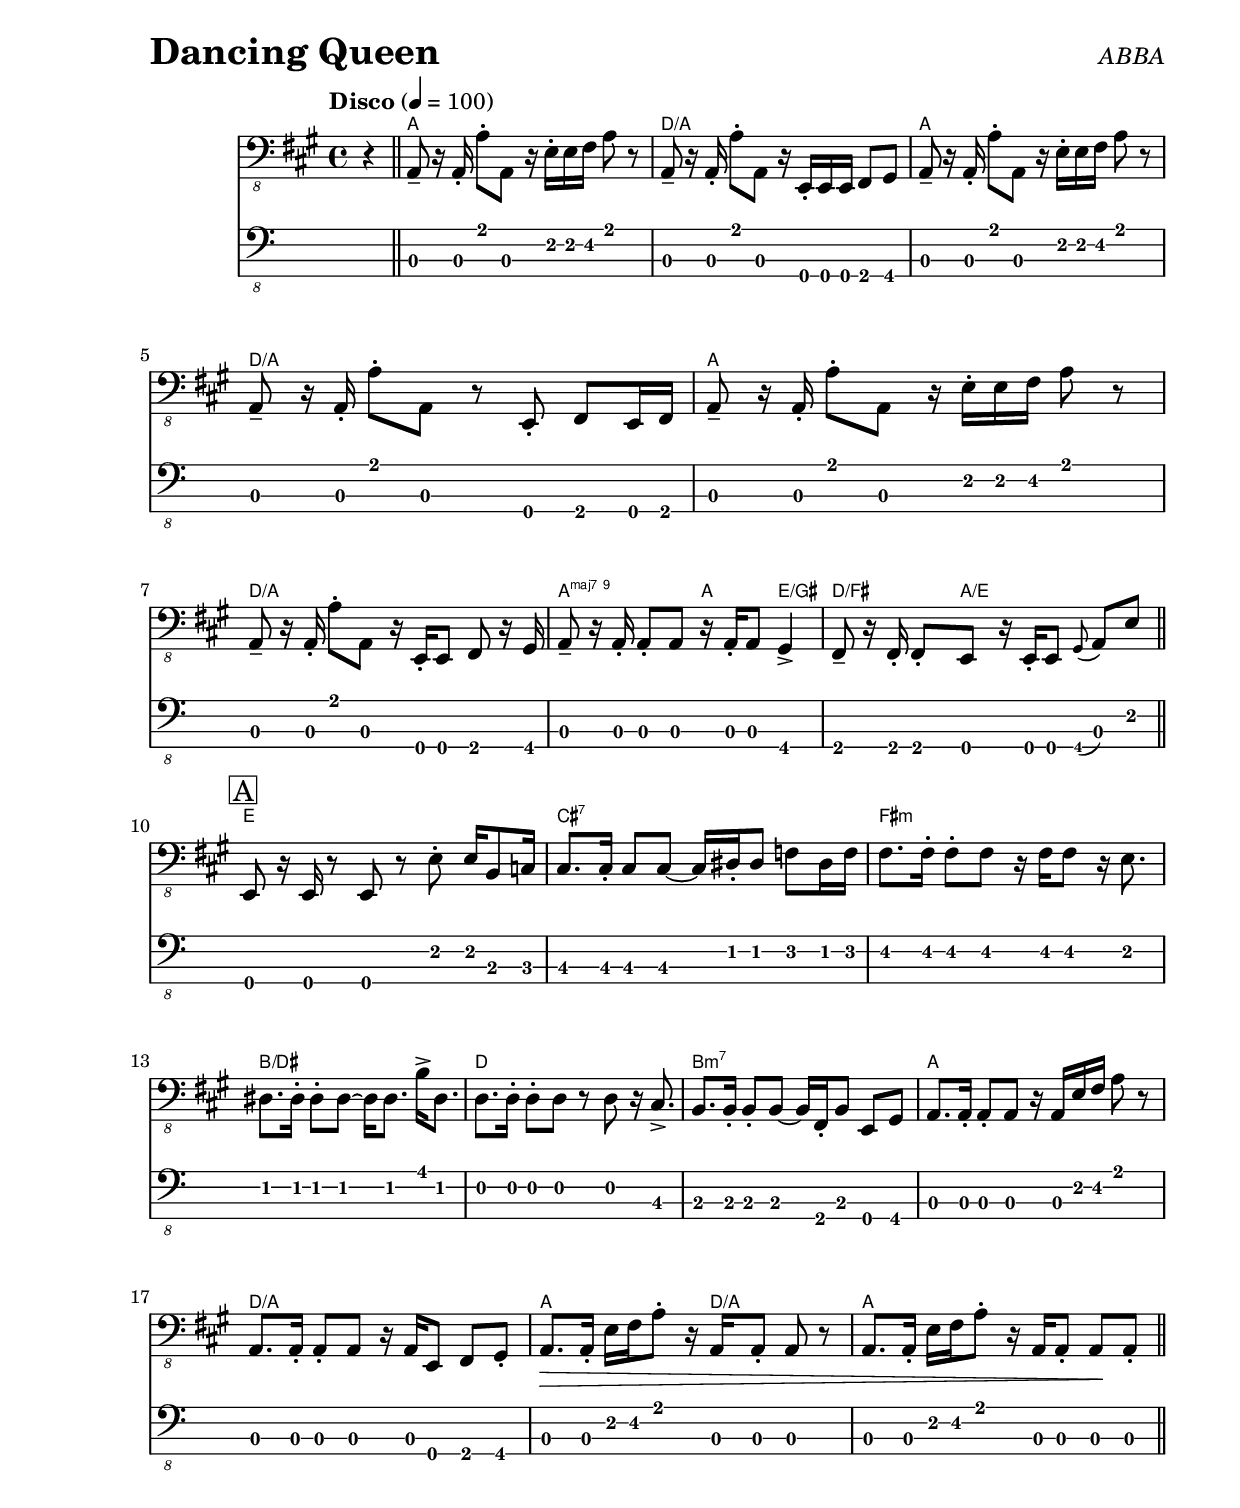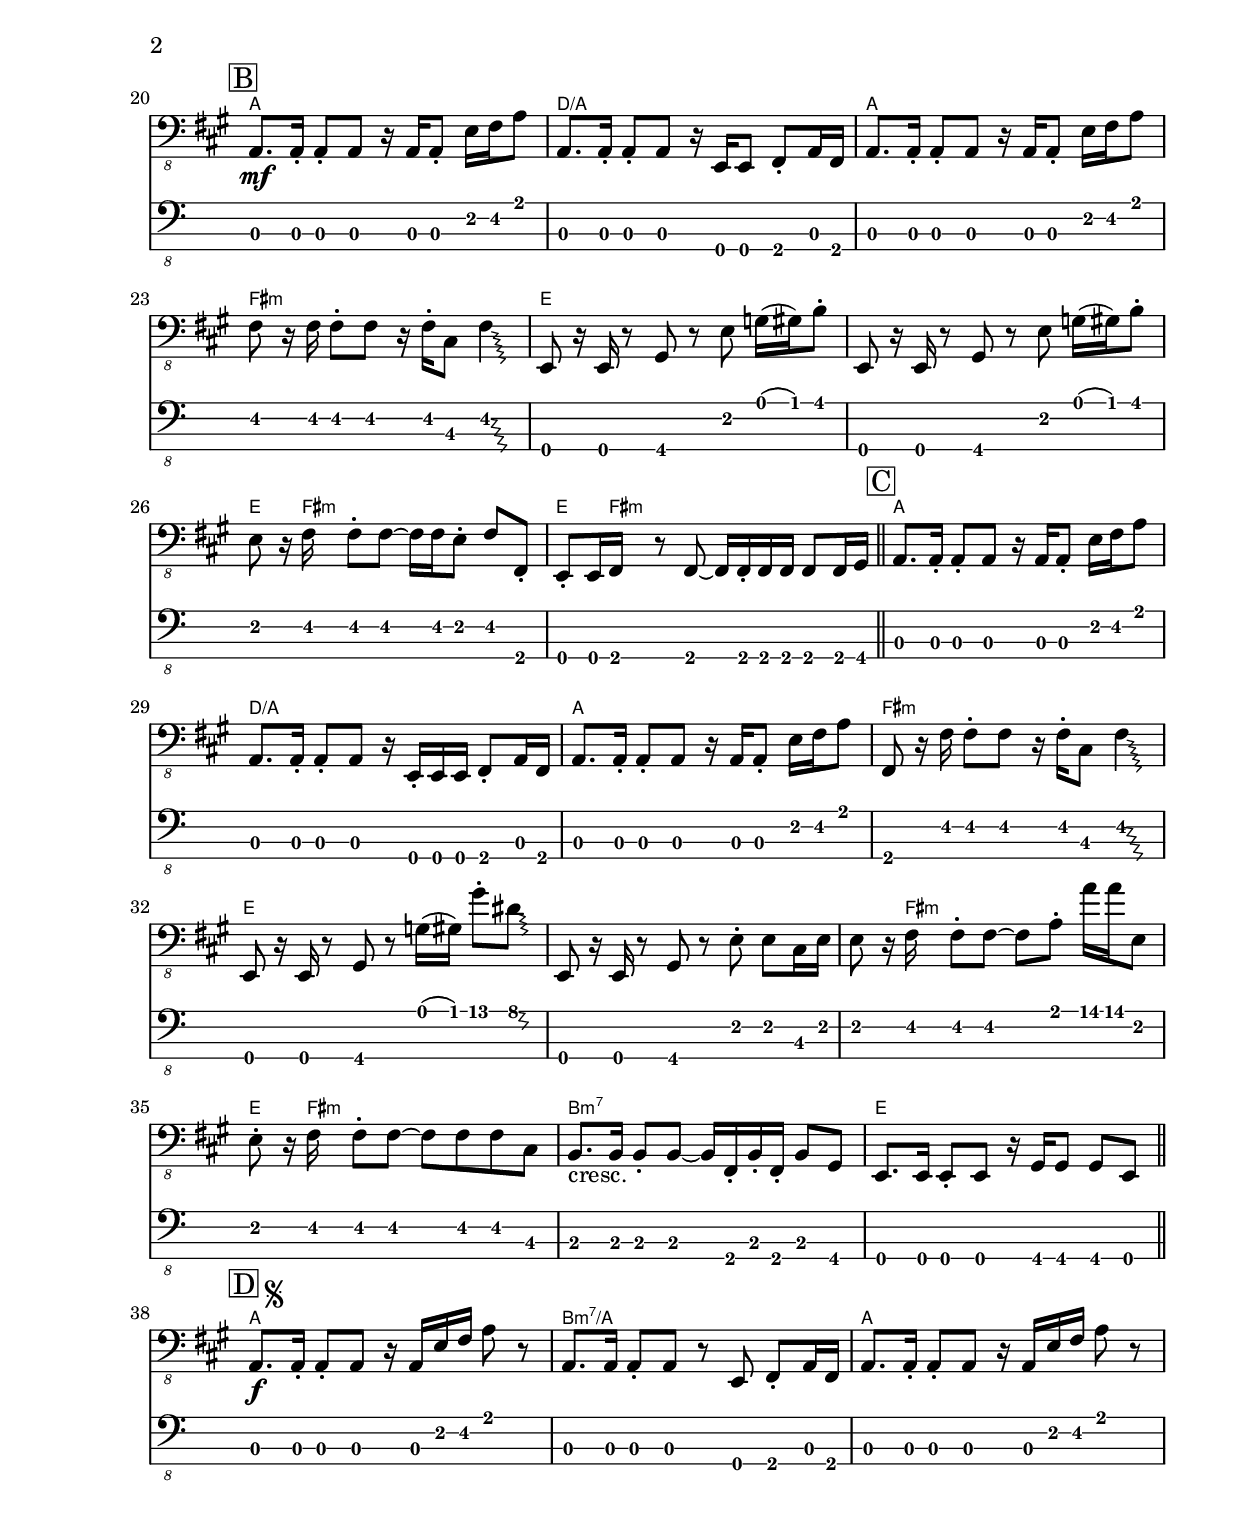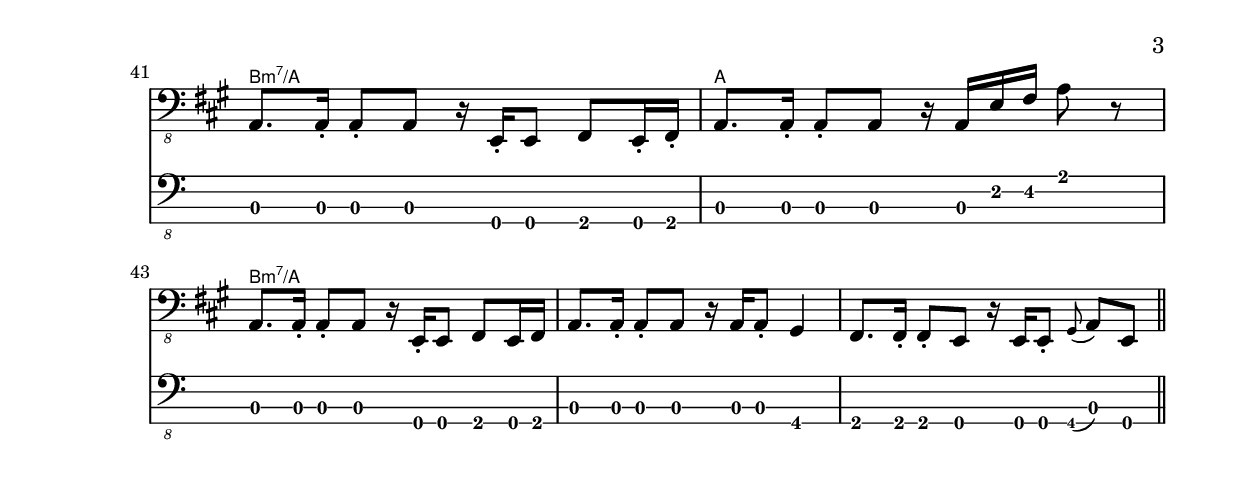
% LilyBin

\version "2.18.0"
\include "english.ly"
DSfine = {
  \once \override Score.RehearsalMark #'break-visibility = #'#(#t #t #f)
  \mark \markup { \small "D.S. al fine" }
}

DS = {
  \once \override Score.RehearsalMark #'break-visibility = #'#(#t #t #f)
  \mark \markup { \small "D.S." }
}

DCfine = {
  \once \override Score.RehearsalMark #'break-visibility = #'#(#t #t #f)
  \mark \markup { \small "D.C. al fine" }
}

DCcoda = {
  \once \override Score.RehearsalMark #'break-visibility = #'#(#t #t #f)
  \mark \markup { \small "D.C. al coda" }
}

DScoda = {
  \once \override Score.RehearsalMark #'break-visibility = #'#(#t #t #f)
  \mark \markup { \small "D.S. al coda" }
}

Fine = {
  \once \override Score.RehearsalMark #'break-visibility = #'#(#t #t #f)
  \mark \markup { \small \italic "fine" }
}

GotoCoda = {
  \once \override Score.RehearsalMark #'break-visibility = #'#(#t #t #f)
  \mark \markup { "To Coda" \musicglyph #"scripts.coda" }
}

Coda = {
  \once \override Score.RehearsalMark #'break-visibility = #'#(#f #t #t)
  \mark \markup { \musicglyph #"scripts.coda" "Coda" }
}

Segno = {
  \once \override Score.RehearsalMark #'break-visibility = #'#(#f #t #t)
  \mark \markup { \small \musicglyph #"scripts.segno" }
}
	


\header {
  piece = \markup { \fontsize #4 \bold "Dancing Queen" }
  opus = \markup { \italic "ABBA" }
}

\paper { 
  left-margin = 1.0 \in	
  right-margin = 0.5 \in
  top-margin = 1.0 \in
  bottom-margin = 1.0 \in
}

%%#(set-global-staff-size 15)
		
cbreak = { 
  \break
} 
sbreak = { \break }


global = {
  \time 4/4
  \tempo "Disco" 4 = 100
  \override Glissando.style = #'zigzag
}

my_notes = \relative c, {
  \clef "bass_8"
  \key a \major
	
  \partial 4 r4 \bar "||"
  \set Score.currentBarNumber = #2
  
  %% 2
  a8-- r16 a16-. a'8-. a,8 r16 e'16-. e fs a8 r8 | 
  a,8-- r16 a16-. a'8-. a,8 r16 e16-. e e fs8 gs |
  a8-- r16 a16-. a'8-. a,8 r16 e'16-. e fs a8 r8 | 
  
  %% 5 
  \cbreak
  a,8-- r16 a16-. a'8-. a,8 r8 e8-. fs e16 fs16 |
  a8-- r16 a16-. a'8-. a,8 r16 e'16-. e fs a8 r8 |
  
  %% 7
  \cbreak
  a,8-- r16 a16-. a'8-. a, r16 e16-. e8 fs8 r16 gs16 |
  a8-- r16 a16-. a8-. a r16 a16-. a8 gs4-> |
  fs8-- r16 fs16-. fs8-. e r16 e16-. e8 \grace gs (a8) e'8 \bar "||"
  
  %% 10
  \sbreak
  \mark \markup { \box A }
  e,8 r16 e16 r8 e8 r8 e'8-. e16 b8 c16 | 
  cs8. cs16-. cs8 cs8~ cs16 ds16-. ds8 f8 ds16 f16 |
  fs8. fs16-. fs8-. fs8 r16 fs16 fs8 r16 e8. | 
  
  %% 13
  \cbreak
  ds8. ds16-. ds8-. ds8~ ds16 ds8. b'16-> ds,8. |
  d8. d16-. d8-. d8 r8 d8 r16 cs8.-> |
  b8. b16-. b8-. b8~ b16 fs-. b8 e,8 gs |
  a8. a16-. a8-. a8 r16 a16 e'16 fs16 a8 r8 |
  
  %% 17
  \cbreak
  a,8. a16-. a8-. a8 r16 a16 e8 fs gs-. |
  a8. \> a16-. e'16 fs16 a8-. r16 a,16 a8-. a r8 |
  a8. a16-. e'16 fs16 a8-. r16 a,16 a8-. a \! a-. \bar "||"
  
  %% 20
  \sbreak
  \mark \markup { \box B }
  a8. \mf a16-. a8-. a8 r16 a16 a8-. e'16 fs a8 |
  a,8. a16-. a8-. a8 r16 e16 e8 fs8-. a16 fs |
  a8. a16-. a8-. a8 r16 a16 a8-. e'16 fs a8 |
  
  %% 23
  \cbreak
  fs8 r16 fs fs8-. fs r16 fs-. cs8 \afterGrace fs4 \glissando { \hideNotes e, \unHideNotes } |
  e8 r16 e16 r8 gs8 r8 e'8 g16 (gs) b8-. |
  e,,8 r16 e16 r8 gs8 r8 e'8 g16 (gs) b8-. |
  
  %% 26
  e,8 r16 fs16 fs8-. fs8 ~ fs16 fs e8-. fs8 fs,8-. |
  e-. e16 fs r8 fs8 ~ fs16 fs-. fs fs fs8 fs16 gs \bar "||"
  
  %%\sbreak
  \mark \markup { \box C }
  a8. a16-. a8-. a8 r16 a16 a8-. e'16 fs a8 |
  
  %% 29
  \sbreak
  a,8. a16-. a8-. a8 r16 e16-. e e fs8-. a16 fs | 
  a8. a16-. a8-. a8 r16 a16 a8-. e'16 fs a8 |
  fs,8 r16 fs'16 fs8-. fs r16 fs16-. cs8 \afterGrace fs4 \glissando { \hideNotes e, \unHideNotes } |
  
  %% 32
  \cbreak
  e8 r16 e16 r8 gs8 r8 g'16 (gs) gs'8-. \afterGrace ds8 \glissando { \hideNotes e, \unHideNotes } |
  e,8 r16 e16 r8 gs8 r8 e'8-. e8 cs16 e16 | e8 r16 fs fs8-. fs8 ~ fs8 a8-. a'16 a e,8 |
  
  %% 35
  e8-. r16 fs fs8-. fs8 ~ fs fs fs cs |
  b8.-"cresc." b16 b8-. b8 ~ b16 fs-. b-. fs-. b8 gs |
  e8. e16 e8-. e r16 gs16 gs8 gs e8 \bar "||"
  
  %% 38
  \sbreak
  \mark \markup { \box D \small \musicglyph #"scripts.segno" }
  a8. \f a16-. a8-. a8 r16 a16 e'16 fs a8 r8 |
  a,8. a16  a8-. a8 r8 e8 fs-. a16 fs |
  a8. a16-. a8-. a8 r16 a16 e'16 fs a8 r8 |
  
  %% 41
  \break
  a,8. a16-. a8-. a8 r16 e16-. e8 fs e16-. fs-. | 
  a8. a16-. a8-. a8 r16 a16 e'16 fs a8 r8 |
  
  %% 43
  \break
  a,8. a16-. a8-. a8 r16 e16-. e8 fs e16 fs | 
  a8. a16-. a8-. a8 r16 a16 a8-. gs4 |
  fs8. fs16-. fs8-. e r16 e16 e8-. \grace gs (a8) e8 \bar "||"
  
  
  
  
  
}

my_chords = \chordmode {
  \set majorSevenSymbol = \markup { maj7 }
 
  s4 |
  
  %% 2
  a1 | d/a | a | d/a | a | 
  
  %% 7
  d1/a | a2:maj9 a4 e/gs |
  d4/fs~ d8/fs a8/e~ a2/e |
  
  %% 10
  e1 | cs:7 | fs:min
  
  %% 13
  b/ds | d | b:min7 | a |
  
  %% 17
  d/a | a2~ a16 d16/a ~ d4/a ~ d8/a | a1 |
  
  %% 20
  a1 | d/a | a |


  %% 23
  fs:min | e | e |
  
  %% 26
  e8. fs16:min ~ fs2.:min |
  e8. fs16:min ~ fs2.:min |
  a1 |
  
  %% 29
  d1/a | a | fs:min |
  
  %% 32
  e | e | e8. fs16:min ~ fs2.:min |
  
  %% 35
  e8. fs16:min ~ fs2.:min | b1:min7 | e |
  
  %% 38
  a1 | b:min7/a | a |
  
  %% 41
  b1:min7/a | a |
  
  % 43
  b1:min7/a | 

}

ticktock = \drummode {
}


my_music = <<
  \new ChordNames {
    \set ChordNames.midiInstrument = "percussive organ"
    \set ChordNames.midiMaximumVolume = #0.4
    \set chordChanges = ##t
    \global
    \my_chords
  }
  \new Staff {
    \set Staff.midiInstrument = #"electric bass (finger)"
    \set Staff.midiMinimumVolume = #0.7
    \set Staff.midiMaximumVolume = #0.95
    \global
    \my_notes
  }
  \tag #'scoreOnly
  \new TabStaff
    \with { stringTunings = #bass-tuning } 
  { 
    %%\set TabStaff.minimumFret = #1
    %%\set TabStaff.restrainOpenStrings = ##t
    \global
    \my_notes
  }
  \tag #'midiOnly
  \new DrumStaff = TickTock <<
    \new DrumVoice = "ticktock" {
      \set DrumStaff.instrumentName = "TickTock"
      \set DrumStaff.midiMaximumVolume = #0.7
      \global
      \ticktock
    }
  >>
>>
  
\score {
  \removeWithTag #'midiOnly \my_music
  \layout {
    \context {
      \Score
        \override StringNumber #'stencil = ##f
        \override ChordName.font-size = -2
    }
  }
}

\score {
  \removeWithTag #'scoreOnly \unfoldRepeats \my_music
  \midi {}
}
